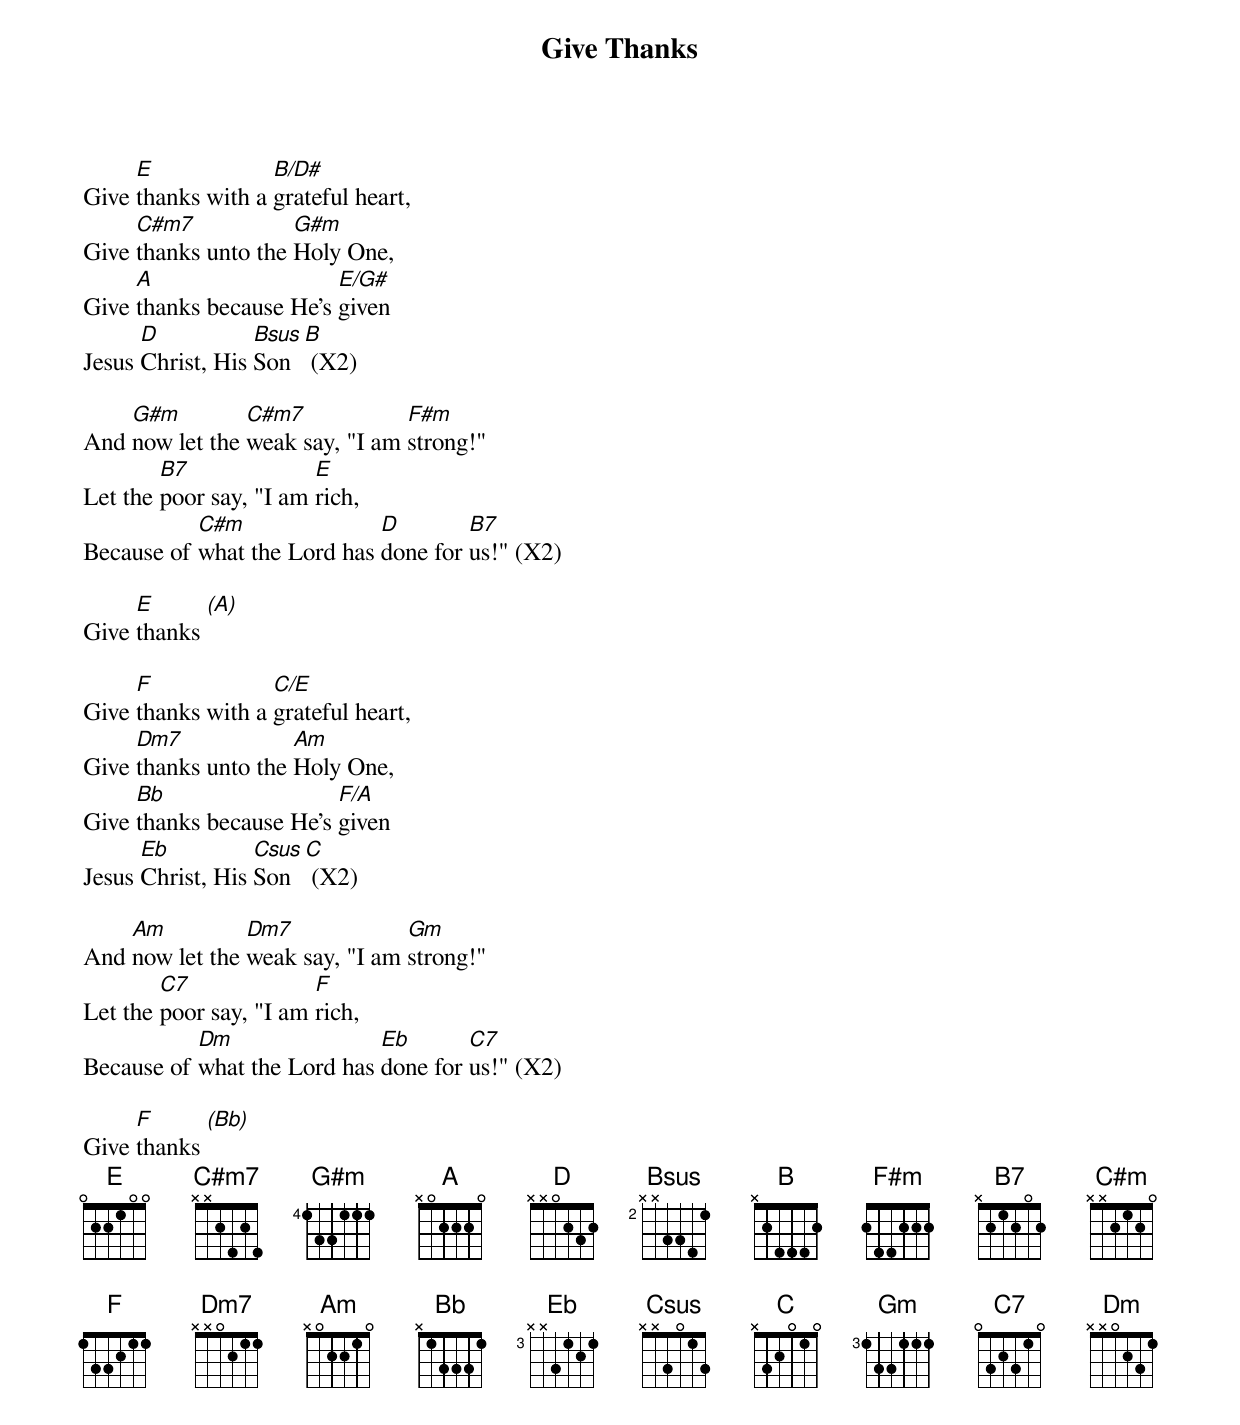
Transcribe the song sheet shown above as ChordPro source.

{title: Give Thanks}
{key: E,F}
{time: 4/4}
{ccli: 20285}
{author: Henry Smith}
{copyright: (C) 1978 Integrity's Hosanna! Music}

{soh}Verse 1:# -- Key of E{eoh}
Give [E]thanks with a [B/D#]grateful heart,
Give [C#m7]thanks unto the [G#m]Holy One,
Give [A]thanks because He's [E/G#]given
Jesus [D]Christ, His [Bsus]Son [B] (X2)

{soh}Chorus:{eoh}
And [G#m]now let the [C#m7]weak say, "I am [F#m]strong!"
Let the [B7]poor say, "I am [E]rich,
Because of [C#m]what the Lord has [D]done for [B7]us!" (X2)

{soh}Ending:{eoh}
Give [E]thanks [(A)]

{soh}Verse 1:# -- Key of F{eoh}
Give [F]thanks with a [C/E]grateful heart,
Give [Dm7]thanks unto the [Am]Holy One,
Give [Bb]thanks because He's [F/A]given
Jesus [Eb]Christ, His [Csus]Son [C] (X2)

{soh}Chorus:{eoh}
And [Am]now let the [Dm7]weak say, "I am [Gm]strong!"
Let the [C7]poor say, "I am [F]rich,
Because of [Dm]what the Lord has [Eb]done for [C7]us!" (X2)

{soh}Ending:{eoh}
Give [F]thanks [(Bb)]
